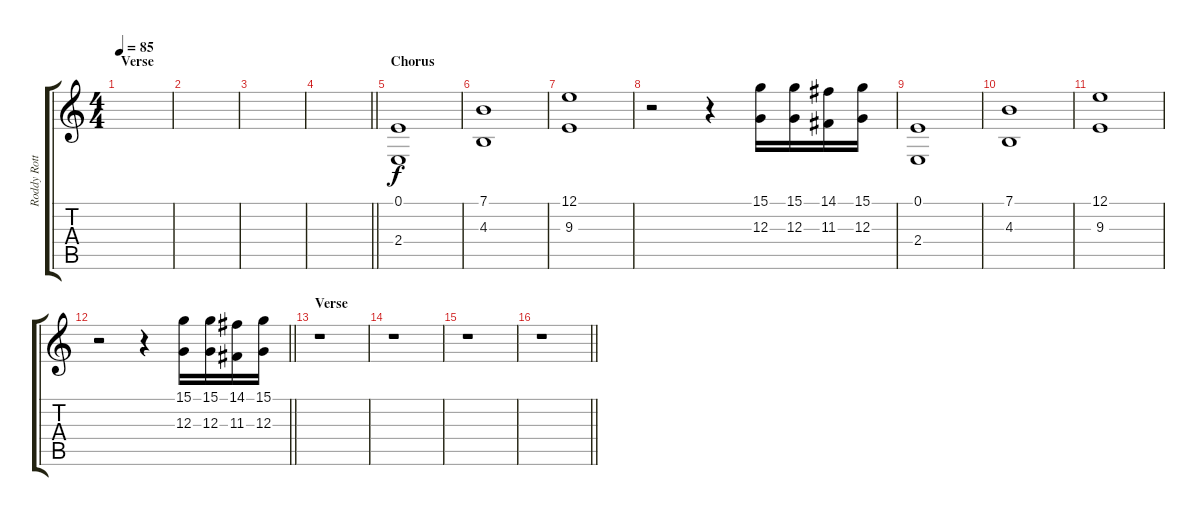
\track ("Roddy Rottum (Keyboards)" "Roddy Rott") {instrument stringensemble1}
\staff {score tabs}
\tuning (E4 B3 G3 D3 A2 E2) {hide}
\ts (4 4)
\section ("" "Verse")
\tempo 85
\clef g2
\ks c
|
|
|
\barLineRight lightlight
|
\section ("" "Chorus")
(0.1 2.4).1 |
(7.1 4.3).1 |
(12.1 9.3).1 |
r.2 r.4 (15.1 12.3).16 (15.1 12.3).16 (14.1 11.3).16 (15.1 12.3).16 |
(0.1 2.4).1 |
(7.1 4.3).1 |
(12.1 9.3).1 |
\barLineRight lightlight
r.2 r.4 (15.1 12.3).16 (15.1 12.3).16 (14.1 11.3).16 (15.1 12.3).16 |
\section ("" "Verse")
r.1 |
r.1 |
r.1 |
\barLineRight lightlight
r.1
